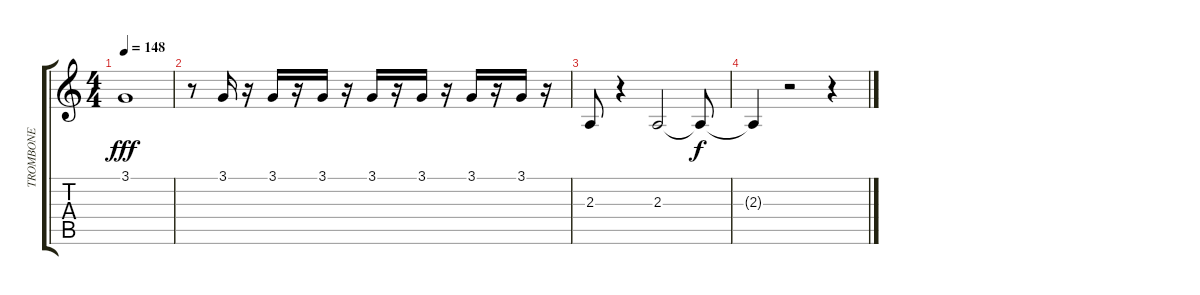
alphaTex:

\track ("TROMBONE" "TROMBONE") {instrument trombone}
\staff {score tabs}
\tuning (E4 B3 G3 D3 A2 E2) {hide}
\ts (4 4)
\tempo 148
\clef g2
\ks c
3.1.1{dy fff} |
r.8 3.1.16 r.16 3.1.16 r.16 3.1.16 r.16 3.1.16 r.16 3.1.16 r.16 3.1.16 r.16 3.1.16 r.16 |
2.3.8 r.4 2.3.2 2.3{t}.8{dy f} |
2.3{t}.4 r.2 r.4
